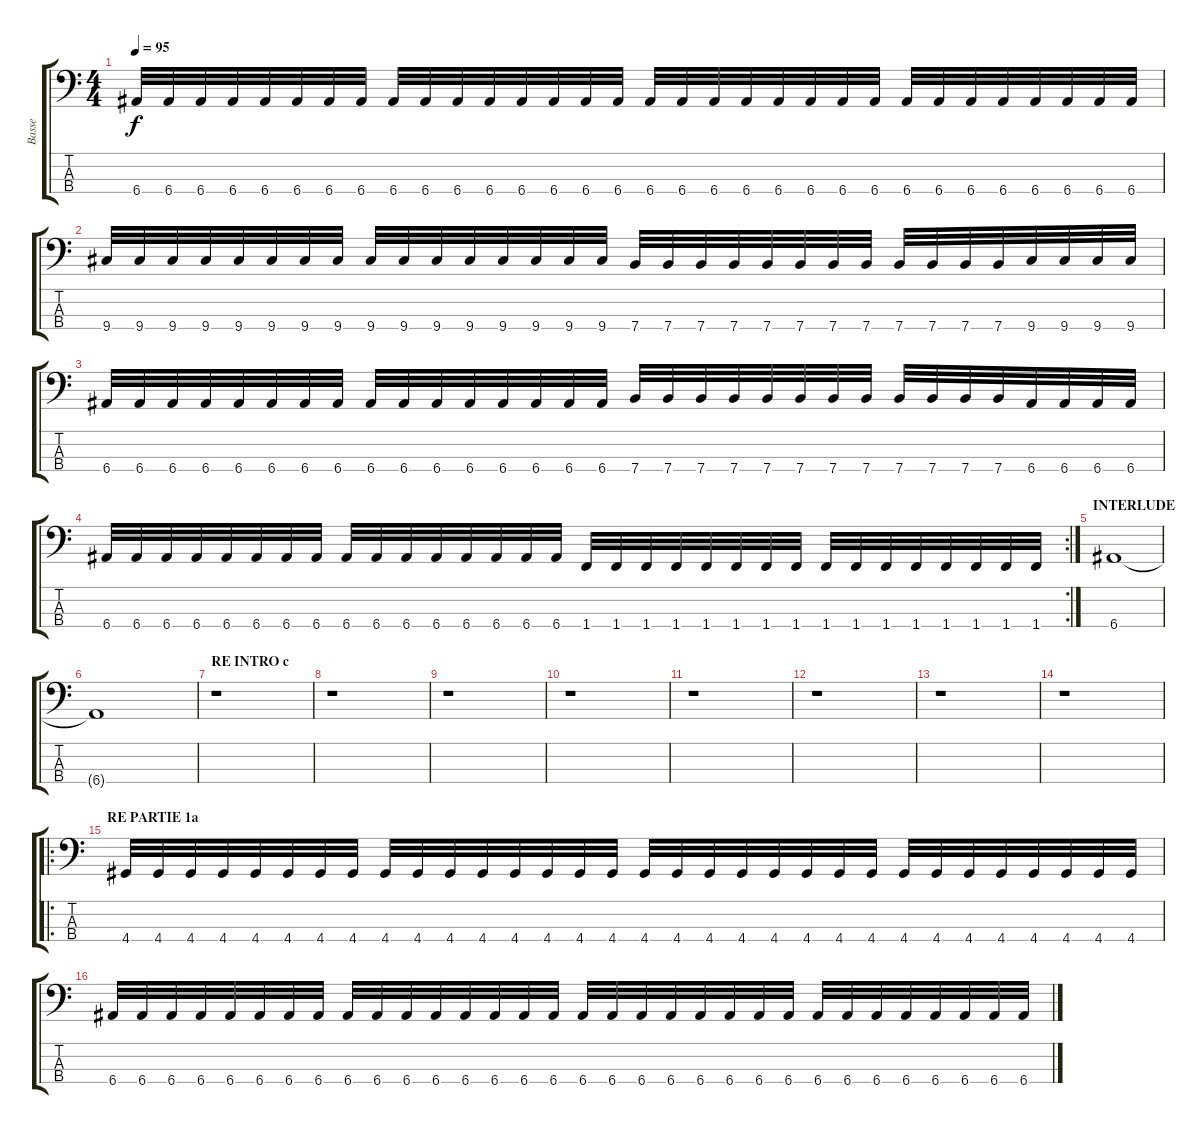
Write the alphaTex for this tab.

\track ("Basse" "Basse") {instrument electricbasspick}
\staff {score tabs}
\tuning (G2 D2 A1 E1) {hide}
\ts (4 4)
\tempo 95
\clef f4
\ks c
6.4.32{dy f} 6.4.32 6.4.32 6.4.32 6.4.32 6.4.32 6.4.32 6.4.32 6.4.32 6.4.32 6.4.32 6.4.32 6.4.32 6.4.32 6.4.32 6.4.32 6.4.32 6.4.32 6.4.32 6.4.32 6.4.32 6.4.32 6.4.32 6.4.32 6.4.32 6.4.32 6.4.32 6.4.32 6.4.32 6.4.32 6.4.32 6.4.32 |
9.4.32 9.4.32 9.4.32 9.4.32 9.4.32 9.4.32 9.4.32 9.4.32 9.4.32 9.4.32 9.4.32 9.4.32 9.4.32 9.4.32 9.4.32 9.4.32 7.4.32 7.4.32 7.4.32 7.4.32 7.4.32 7.4.32 7.4.32 7.4.32 7.4.32 7.4.32 7.4.32 7.4.32 9.4.32 9.4.32 9.4.32 9.4.32 |
6.4.32 6.4.32 6.4.32 6.4.32 6.4.32 6.4.32 6.4.32 6.4.32 6.4.32 6.4.32 6.4.32 6.4.32 6.4.32 6.4.32 6.4.32 6.4.32 7.4.32 7.4.32 7.4.32 7.4.32 7.4.32 7.4.32 7.4.32 7.4.32 7.4.32 7.4.32 7.4.32 7.4.32 6.4.32 6.4.32 6.4.32 6.4.32 |
\rc 2
6.4.32 6.4.32 6.4.32 6.4.32 6.4.32 6.4.32 6.4.32 6.4.32 6.4.32 6.4.32 6.4.32 6.4.32 6.4.32 6.4.32 6.4.32 6.4.32 1.4.32 1.4.32 1.4.32 1.4.32 1.4.32 1.4.32 1.4.32 1.4.32 1.4.32 1.4.32 1.4.32 1.4.32 1.4.32 1.4.32 1.4.32 1.4.32 |
\section ("" "INTERLUDE")
6.4.1 |
6.4{t}.1 |
\section ("" "RE INTRO c")
r.1 |
r.1 |
r.1 |
r.1 |
r.1 |
r.1 |
r.1 |
r.1 |
\ro
\section ("" "RE PARTIE 1a")
4.4.32 4.4.32 4.4.32 4.4.32 4.4.32 4.4.32 4.4.32 4.4.32 4.4.32 4.4.32 4.4.32 4.4.32 4.4.32 4.4.32 4.4.32 4.4.32 4.4.32 4.4.32 4.4.32 4.4.32 4.4.32 4.4.32 4.4.32 4.4.32 4.4.32 4.4.32 4.4.32 4.4.32 4.4.32 4.4.32 4.4.32 4.4.32 |
6.4.32 6.4.32 6.4.32 6.4.32 6.4.32 6.4.32 6.4.32 6.4.32 6.4.32 6.4.32 6.4.32 6.4.32 6.4.32 6.4.32 6.4.32 6.4.32 6.4.32 6.4.32 6.4.32 6.4.32 6.4.32 6.4.32 6.4.32 6.4.32 6.4.32 6.4.32 6.4.32 6.4.32 6.4.32 6.4.32 6.4.32 6.4.32
